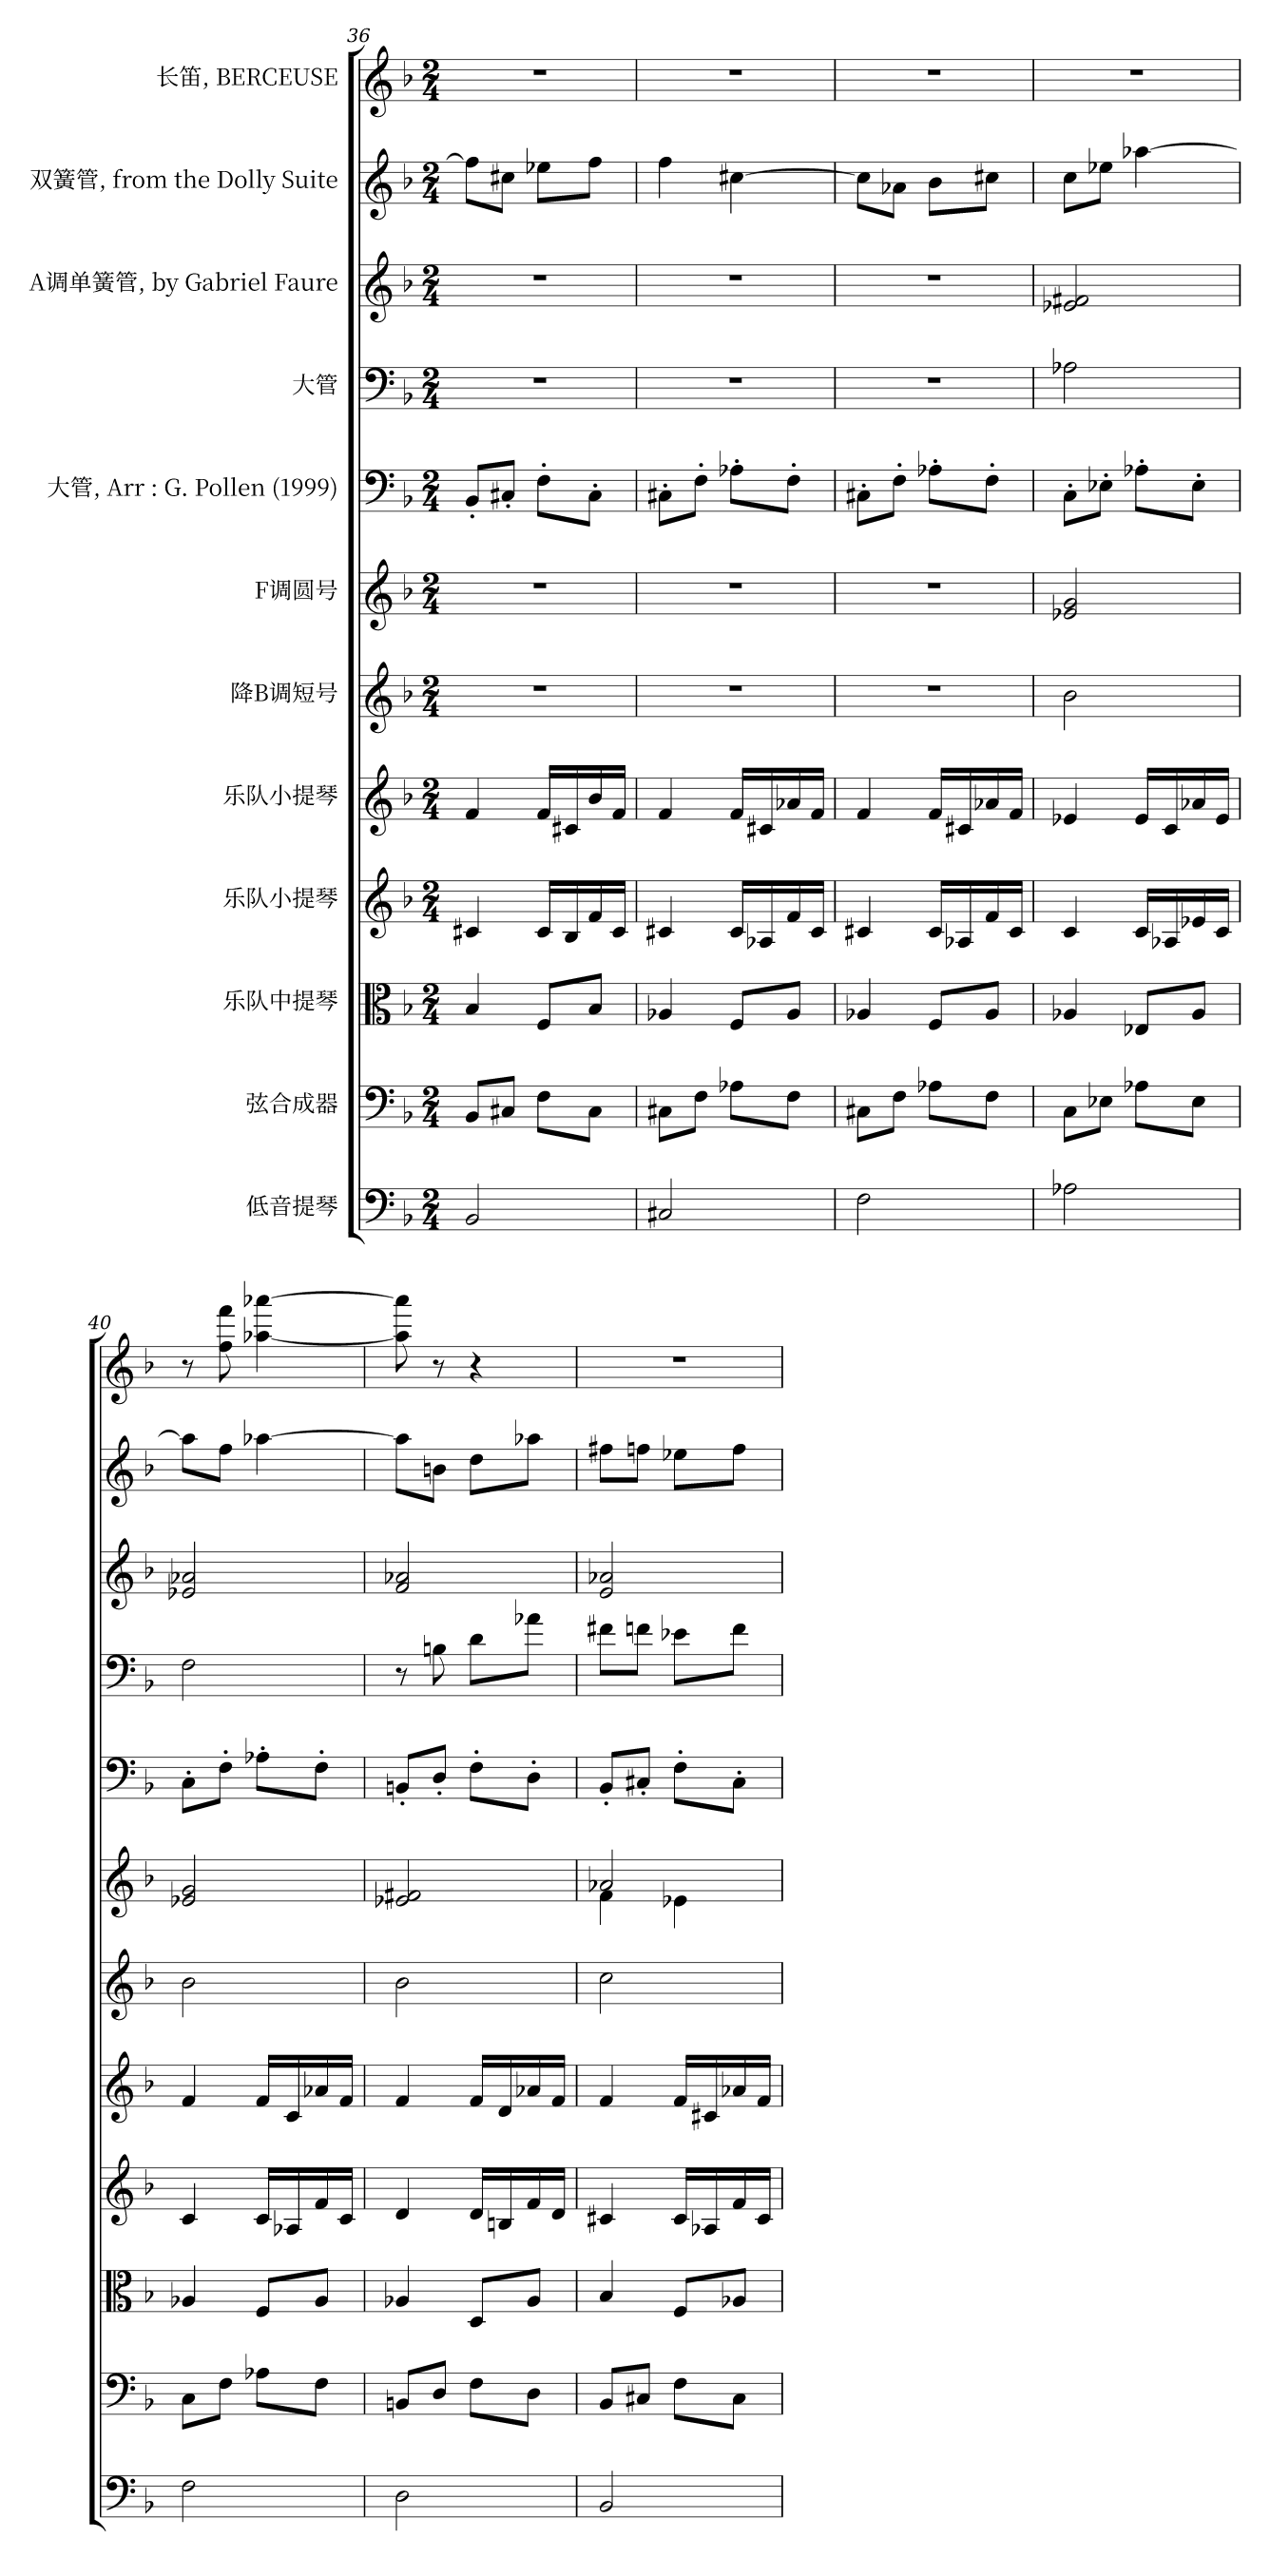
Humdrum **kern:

**kern	**kern	**kern	**kern	**kern	**kern	**kern	**kern	**kern	**kern	**kern	**kern
*part12	*part11	*part10	*part9	*part8	*part7	*part6	*part5	*part4	*part3	*part2	*part1
*staff12	*staff11	*staff10	*staff9	*staff8	*staff7	*staff6	*staff5	*staff4	*staff3	*staff2	*staff1
*I"低音提琴	*I"弦合成器	*I"乐队中提琴	*I"乐队小提琴	*I"乐队小提琴	*I"降B调短号	*I"F调圆号	*I"大管, Arr : G. Pollen (1999)	*I"大管	*I"A调单簧管, by Gabriel Faure	*I"双簧管, from the Dolly Suite	*I"长笛, BERCEUSE
*clefF4	*clefF4	*clefC3	*clefG2	*clefG2	*clefG2	*clefG2	*clefF4	*clefF4	*clefG2	*clefG2	*clefG2
*ITrd7c12	*	*	*	*	*ITrd1c2	*ITrd4c7	*	*	*ITrd2c3	*	*
*k[b-]	*k[b-]	*k[b-]	*k[b-]	*k[b-]	*k[b-e-a-]	*k[b-e-]	*k[b-]	*k[b-]	*k[f#c#]	*k[b-]	*k[b-]
*M2/4	*M2/4	*M2/4	*M2/4	*M2/4	*M2/4	*M2/4	*M2/4	*M2/4	*M2/4	*M2/4	*M2/4
=36	=36	=36	=36	=36	=36	=36	=36	=36	=36	=36	=36
2BBB-/	8BB-/L	4B-/	4c#X/	4f/	2r	2r	8BB-'/L	2r	2r	8ff\L]	2r
.	8C#X/J	.	.	.	.	.	8C#X'/J	.	.	8cc#X\J	.
.	8F\L	8F/L	16c#/LL	16f/LL	.	.	8F'\L	.	.	8ee-X\L	.
.	.	.	16B-/	16c#X/	.	.	.	.	.	.	.
.	8C#\J	8B-/J	16f/	16b-/	.	.	8C#'\J	.	.	8ff\J	.
.	.	.	16c#/JJ	16f/JJ	.	.	.	.	.	.	.
=37	=37	=37	=37	=37	=37	=37	=37	=37	=37	=37	=37
2CC#X/	8C#X\L	4A-X/	4c#X/	4f/	2r	2r	8C#X'\L	2r	2r	4ff\	2r
.	8F\J	.	.	.	.	.	8F'\J	.	.	.	.
.	8A-X\L	8F/L	16c#/LL	16f/LL	.	.	8A-X'\L	.	.	[4cc#X\	.
.	.	.	16A-X/	16c#X/	.	.	.	.	.	.	.
.	8F\J	8A-/J	16f/	16a-X/	.	.	8F'\J	.	.	.	.
.	.	.	16c#/JJ	16f/JJ	.	.	.	.	.	.	.
=38	=38	=38	=38	=38	=38	=38	=38	=38	=38	=38	=38
2FF\	8C#X\L	4A-X/	4c#X/	4f/	2r	2r	8C#X'\L	2r	2r	8cc#\L]	2r
.	8F\J	.	.	.	.	.	8F'\J	.	.	8a-X\J	.
.	8A-X\L	8F/L	16c#/LL	16f/LL	.	.	8A-X'\L	.	.	8b-\L	.
.	.	.	16A-X/	16c#X/	.	.	.	.	.	.	.
.	8F\J	8A-/J	16f/	16a-X/	.	.	8F'\J	.	.	8cc#X\J	.
.	.	.	16c#/JJ	16f/JJ	.	.	.	.	.	.	.
!!LO:PB:g=z
=39	=39	=39	=39	=39	=39	=39	=39	=39	=39	=39	=39
2AA-X\	8C\L	4A-X/	4c/	4e-X/	2a-\	2A-X/ 2c/	8C'\L	2A-X\	2cn/ 2d#X/	8cc\L	2r
.	8E-X\J	.	.	.	.	.	8E-X'\J	.	.	8ee-X\J	.
.	8A-X\L	8E-X/L	16c/LL	16e-/LL	.	.	8A-X'\L	.	.	[4aa-X\	.
.	.	.	16A-X/	16c/	.	.	.	.	.	.	.
.	8E-\J	8A-/J	16e-X/	16a-X/	.	.	8E-'\J	.	.	.	.
.	.	.	16c/JJ	16e-/JJ	.	.	.	.	.	.	.
=40	=40	=40	=40	=40	=40	=40	=40	=40	=40	=40	=40
*	*	*	*	*	*	*	*	*	*	*	*MM50
2FF\	8C\L	4A-X/	4c/	4f/	2a-\	2A-X/ 2c/	8C'\L	2F\	2cn/ 2fn/	8aa-\L]	8r
.	8F\J	.	.	.	.	.	8F'\J	.	.	8ff\J	8ff\ 8fff\
.	8A-X\L	8F/L	16c/LL	16f/LL	.	.	8A-X'\L	.	.	[4aa-X\	[4aa-X\ [4aaa-X\
.	.	.	16A-X/	16c/	.	.	.	.	.	.	.
.	8F\J	8A-/J	16f/	16a-X/	.	.	8F'\J	.	.	.	.
.	.	.	16c/JJ	16f/JJ	.	.	.	.	.	.	.
=41	=41	=41	=41	=41	=41	=41	=41	=41	=41	=41	=41
*	*	*	*	*	*	*	*	*	*	*	*MM56
2DD\	8BBn/L	4A-X/	4d/	4f/	2a-\	2A-X/ 2Bn/	8BBn'/L	8r	2d/ 2fn/	8aa-\L]	8aa-\] 8aaa-\]
.	8D/J	.	.	.	.	.	8D'/J	8Bn\	.	8bn\J	8r
.	8F\L	8D/L	16d/LL	16f/LL	.	.	8F'\L	8d\L	.	8dd\L	4r
.	.	.	16Bn/	16d/	.	.	.	.	.	.	.
.	8D\J	8A-/J	16f/	16a-X/	.	.	8D'\J	8a-X\J	.	8aa-X\J	.
.	.	.	16d/JJ	16f/JJ	.	.	.	.	.	.	.
=42	=42	=42	=42	=42	=42	=42	=42	=42	=42	=42	=42
*	*	*	*	*	*	*	*	*	*	*	*MM60
*	*	*	*	*	*	*^	*	*	*	*	*
2BBB-/	8BB-/L	4B-/	4c#X/	4f/	2b-\	2d-X/	4B-\	8BB-'/L	8f#X\L	2c#/ 2fn/	8ff#X\L	2r
.	8C#X/J	.	.	.	.	.	.	8C#X'/J	8fn\J	.	8ffn\J	.
.	8F\L	8F/L	16c#/LL	16f/LL	.	.	4A-X\	8F'\L	8e-X\L	.	8ee-X\L	.
.	.	.	16A-X/	16c#X/	.	.	.	.	.	.	.	.
.	8C#\J	8A-X/J	16f/	16a-X/	.	.	.	8C#'\J	8f\J	.	8ff\J	.
.	.	.	16c#/JJ	16f/JJ	.	.	.	.	.	.	.	.
*	*	*	*	*	*	*v	*v	*	*	*	*	*
=	=	=	=	=	=	=	=	=	=	=	=
*-	*-	*-	*-	*-	*-	*-	*-	*-	*-	*-	*-
